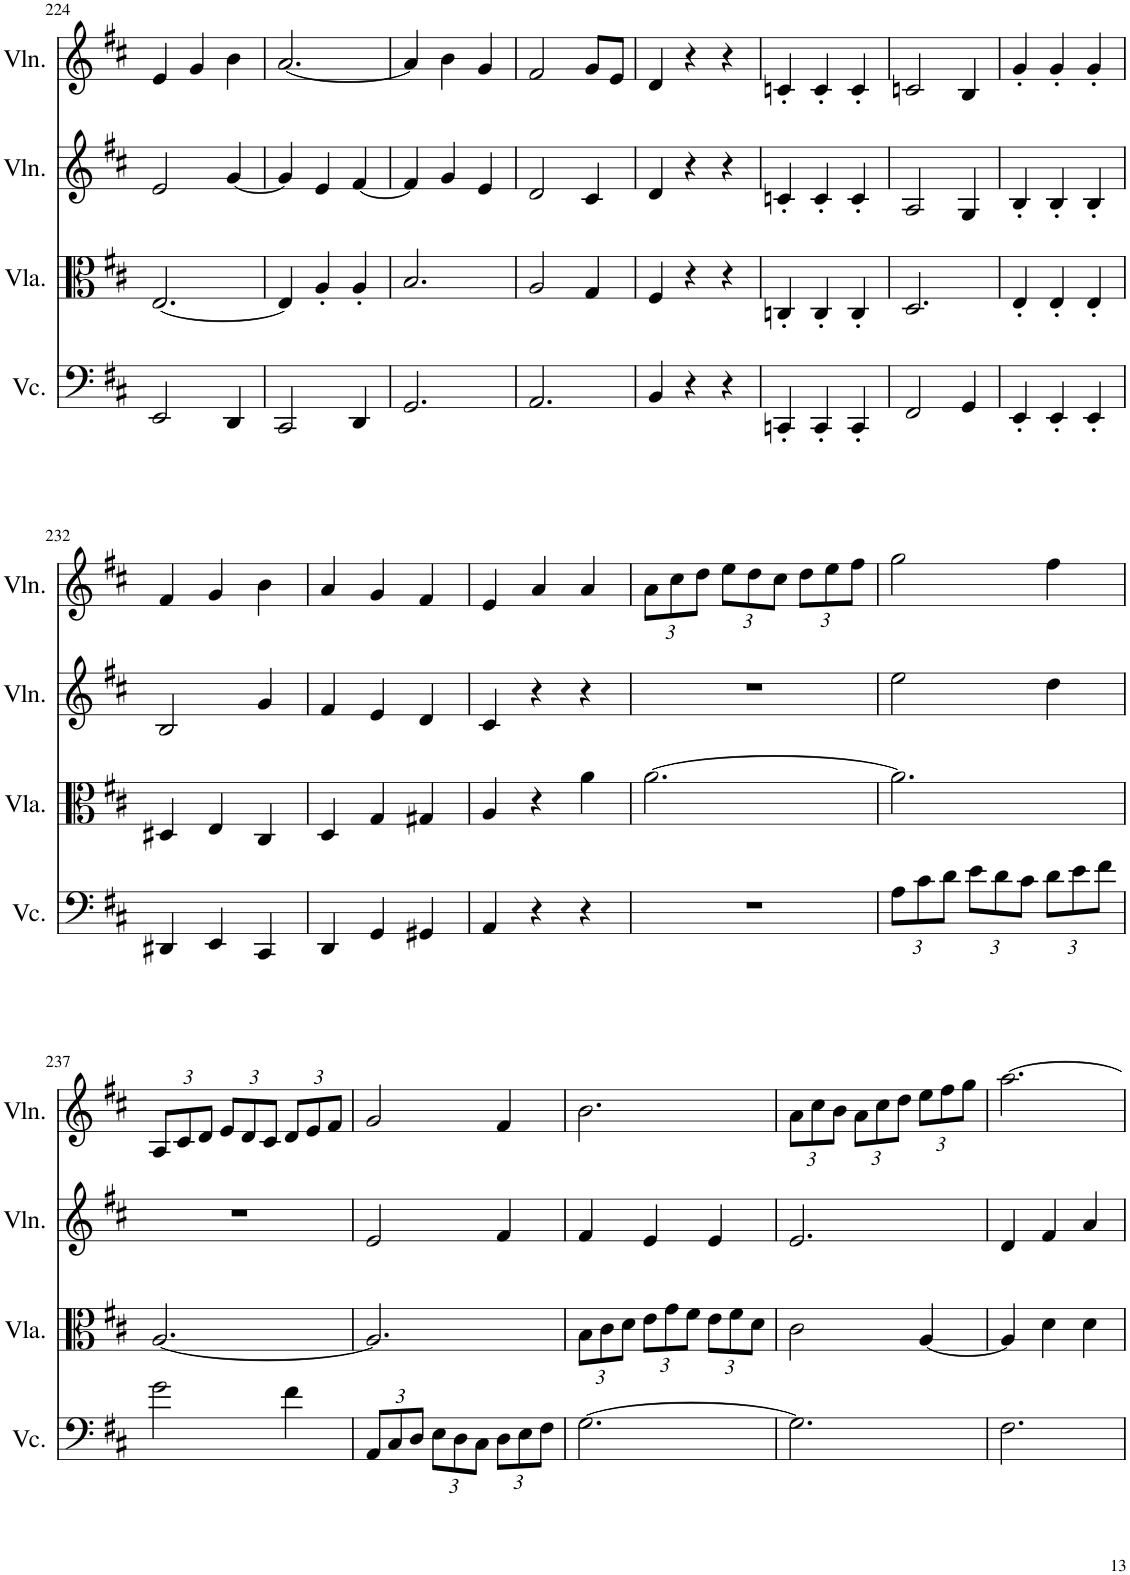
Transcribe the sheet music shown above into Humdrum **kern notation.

**kern	**kern	**kern	**kern
*part4	*part3	*part2	*part1
*staff4	*staff3	*staff2	*staff1
*I"Violoncello, Staff-3	*I"Viola, Staff-2	*I"Violin, Staff-1	*I"Violin, Staff
*I'Vc.	*I'Vla.	*I'Vln.	*I'Vln.
!!LO:PB:g=z
*clefF4	*clefC3	*clefG2	*clefG2
*k[f#c#]	*k[f#c#]	*k[f#c#]	*k[f#c#]
*M3/4	*M3/4	*M3/4	*M3/4
=224	=224	=224	=224
2EE/	[2.E/	2e/	4e/
.	.	.	4g/
4DD/	.	[4g/	4b\
=225	=225	=225	=225
2CC#/	4E/]	4g/]	[2.a/
.	4A'/	4e/	.
4DD/	4A'/	[4f#/	.
=226	=226	=226	=226
2.GG/	2.B/	4f#/]	4a/]
.	.	4g/	4b\
.	.	4e/	4g/
=227	=227	=227	=227
2.AA/	2A/	2d/	2f#/
.	4G/	4c#/	8g/L
.	.	.	8e/J
=228	=228	=228	=228
4BB/	4F#/	4d/	4d/
4r	4r	4r	4r
4r	4r	4r	4r
=229	=229	=229	=229
4CCn'/	4Cn'/	4cn'/	4cn'/
4CC'/	4C'/	4c'/	4c'/
4CC'/	4C'/	4c'/	4c'/
=230	=230	=230	=230
2FF#/	2.D/	2A/	2cn/
4GG/	.	4G/	4B/
=231	=231	=231	=231
4EE'/	4E'/	4B'/	4g'/
4EE'/	4E'/	4B'/	4g'/
4EE'/	4E'/	4B'/	4g'/
!!LO:LB:g=z
=232	=232	=232	=232
4DD#X/	4D#X/	2B/	4f#/
4EE/	4E/	.	4g/
4CC#/	4C#/	4g/	4b\
=233	=233	=233	=233
4DD/	4D/	4f#/	4a/
4GG/	4G/	4e/	4g/
4GG#X/	4G#X/	4d/	4f#/
=234	=234	=234	=234
4AA/	4A/	4c#/	4e/
4r	4r	4r	4a/
4r	4a\	4r	4a/
=235	=235	=235	=235
*	*	*	*Xbrackettup
2.r	[2.a\	2.r	12a\L
.	.	.	12cc#\
.	.	.	12dd\J
.	.	.	12ee\L
.	.	.	12dd\
.	.	.	12cc#\J
.	.	.	12dd\L
.	.	.	12ee\
.	.	.	12ff#\J
=236	=236	=236	=236
*Xbrackettup	*	*	*
12A\L	2.a\]	2ee\	2gg\
12c#\	.	.	.
12d\J	.	.	.
12e\L	.	.	.
12d\	.	.	.
12c#\J	.	.	.
12d\L	.	4dd\	4ff#\
12e\	.	.	.
12f#\J	.	.	.
!!LO:LB:g=z
=237	=237	=237	=237
2g\	[2.A/	2.r	12A/L
.	.	.	12c#/
.	.	.	12d/J
.	.	.	12e/L
.	.	.	12d/
.	.	.	12c#/J
4f#\	.	.	12d/L
.	.	.	12e/
.	.	.	12f#/J
=238	=238	=238	=238
12AA/L	2.A/]	2e/	2g/
12C#/	.	.	.
12D/J	.	.	.
12E\L	.	.	.
12D\	.	.	.
12C#\J	.	.	.
12D\L	.	4f#/	4f#/
12E\	.	.	.
12F#\J	.	.	.
=239	=239	=239	=239
*	*Xbrackettup	*	*
[2.G\	12B\L	4f#/	2.b\
.	12c#\	.	.
.	12d\J	.	.
.	12e\L	4e/	.
.	12g\	.	.
.	12f#\J	.	.
.	12e\L	4e/	.
.	12f#\	.	.
.	12d\J	.	.
=240	=240	=240	=240
2.G\]	2c#\	2.e/	12a\L
.	.	.	12cc#\
.	.	.	12b\J
.	.	.	12a\L
.	.	.	12cc#\
.	.	.	12dd\J
.	[4A/	.	12ee\L
.	.	.	12ff#\
.	.	.	12gg\J
=241	=241	=241	=241
2.F#\	4A/]	4d/	[2.aa\
.	4d\	4f#/	.
.	4d\	4a/	.
=	=	=	=
*-	*-	*-	*-
